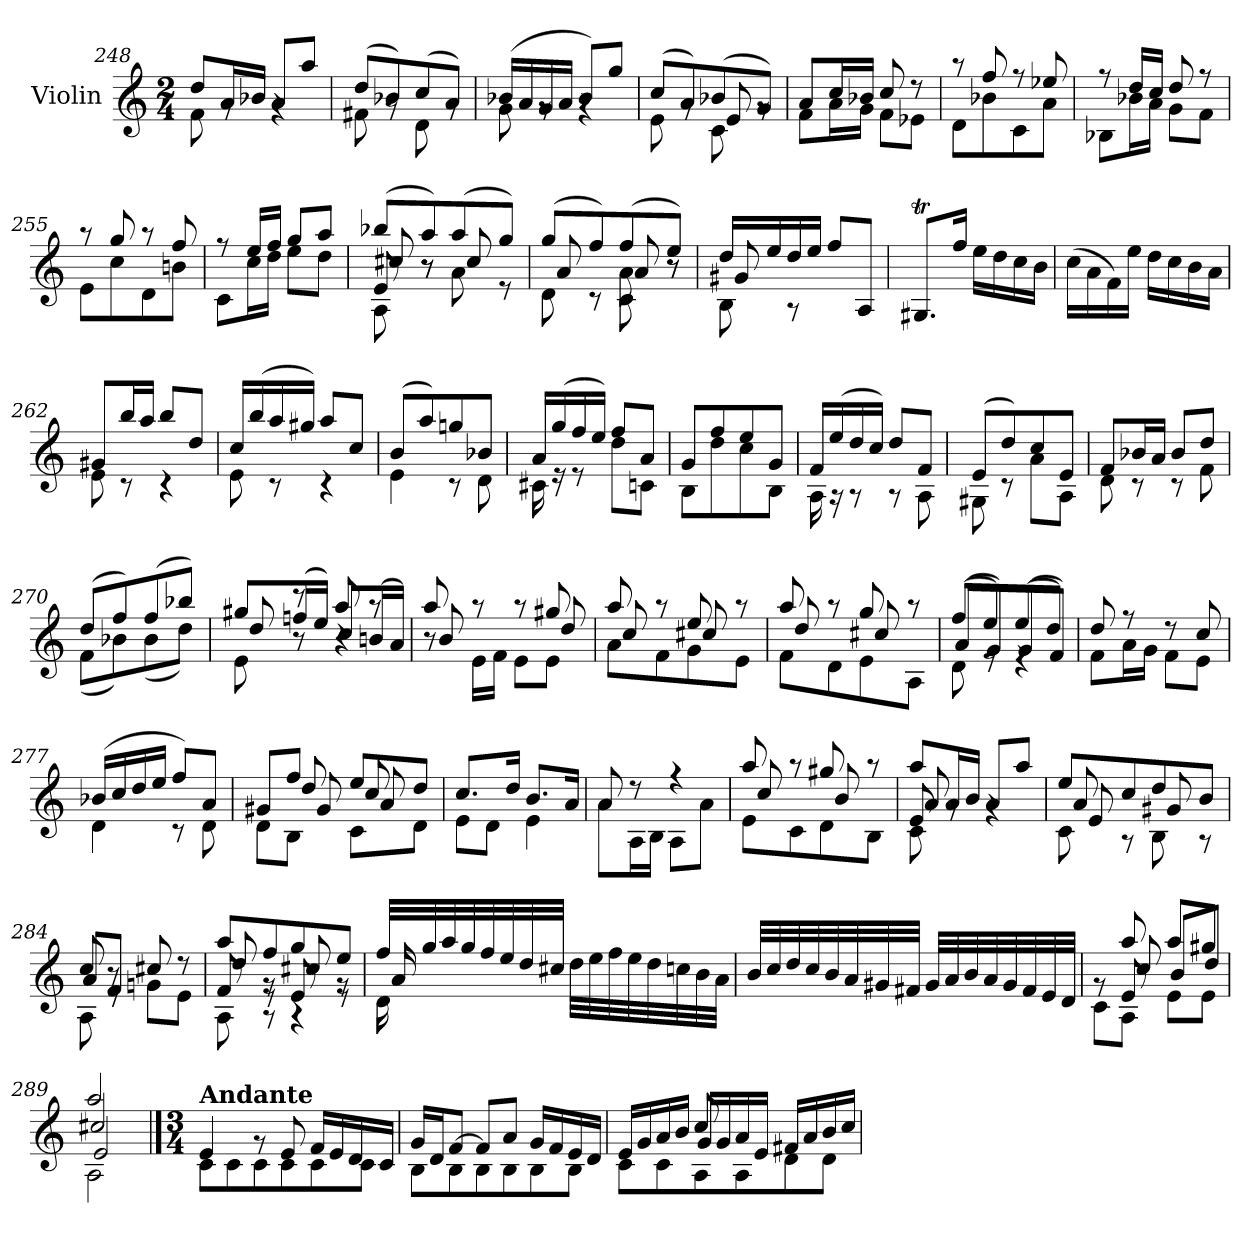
**kern
*part1
*staff1
*I"Violin
*I'Vln.
*clefG2
*k[]
*M2/4
=248
*^
8dd/L	8f\
16a/L	8rg
16b-X/JJ	.
8a/L	4rg
8aa/J	.
=249	=249
(>8dd/L	8f#X\
8b-X/)	8rg
(>8cc/	8d\
8a/J)	8rg
=250	=250
(>16b-X/LL	8g\
16a/	.
16g/	8rg
16a/JJ	.
8b-/L)	4rg
8gg/J	.
=251	=251
*	*^
(>8cc/L	8e\	4ryy
8a/)	8rg	.
(>8b-X/	8c\	8e/
8g/J)	8rg	8ryy
*	*v	*v
=252	=252
8a/L	8f\L
16cc/L	16a\L
16b-X/JJ	16g\JJ
8cc/	8f\L
8r	8e-X\J
=253	=253
8r	8d\L
8ff/	8b-X\
8r	8c\
8ee-X/	8a\J
!!LO:LB:g=z	!!
=254	=254
8r	8B-X\L
16dd/LL	16b-X\L
16cc/JJ	16a\JJ
8dd/	8g\L
8r	8f\J
=255	=255
8r	8e\L
8gg/	8cc\
8r	8d\
8ff/	8bn\J
=256	=256
8r	8c\L
16ee/LL	16cc\L
16ff/JJ	16dd\JJ
8gg/L	8ee\L
8aa/J	8dd\J
=257	=257
*^	*^
(>8bb-X/L	8A\	8cc#X/	8e/
8aa/)	8r	8ryy	8r
(>8aa/	8a\	8cc#/	4ryy
8gg/J)	8r	8ryy	.
=258	=258	=258	=258
(>8gg/L	8d\	8a/	4ryy
8ff/)	8r	8ryy	.
(>8ff/	8c\	8a/	8a\
8ee/J)	8r	8ryy	8r
*	*	*v	*v
=259	=259	=259
16dd/LL	8B\	8g#X/
16ee/	.	.
16dd/	8r	8ryy
16ee/JJ	.	.
8ff/L	4ryy	4ryy
8A/J	.	.
*v	*v	*v
=260
8.G#Xt/L
16ff/Jk
16ee\LL
16dd\
16cc\
16b\JJ
!!LO:LB:g=z
=261
(>16cc\LL
16a\
16f\)
16ee\JJ
16dd\LL
16cc\
16b\
16a\JJ
=262
*^
8g#X/L	8e\
16bb/L	8r
16aa/JJ	.
8bb/L	4r
8dd/J	.
=263	=263
16cc/LL	8e\
(>16bb/	.
16aa/	8r
16gg#X/JJ)	.
8aa/L	4r
8cc/J	.
=264	=264
(>8b/L	4e\
8aa/)	.
8ggn/	8r
8b-X/J	8d\
=265	=265
16a/LL	16c#X\
(>16gg/	16r
16ff/	8r
16ee/JJ)	.
8ff/L	8dd\L
8a/J	8cn\J
=266	=266
8g/L	8B\L
8ff/	8dd\
8ee/	8cc\
8g/J	8B\J
=267	=267
16f/LL	16A\
(>16ee/	16r
16dd/	8r
16cc/JJ)	.
8dd/L	8r
8f/J	8A\
=268	=268
(>8e/L	8G#X\
8dd/)	8r
8cc/	8a\L
8e/J	8A\J
!!LO:LB:g=z	!!
=269	=269
8f/L	8d\
16b-X/L	8r
16a/JJ	.
8b-/L	8r
8dd/J	8f\
=270	=270
(>8dd/L	(<8f\L
8ff/)	8b-X\)
(>8ff/	(<8b-\
8bb-X/J)	8dd\J)
=271	=271
*	*^
8gg#X/L	8e\	8dd/
(>16ffn/L	8r	8rccc
16ee/JJ)	.	.
8aa/	4r	8cc/L
8raa	.	(<16bn/L
.	.	16a/JJ)
=272	=272	=272
8aa/	8r	8b/
8r	16e\LL	8ryy
.	16f\JJ	.
8r	8e\L	8ryy
8gg#X/	8e\J	8dd/
=273	=273	=273
8aa/	8a\L	8cc/
8r	8f\	8ryy
8ee/	8g\	8cc#X/
8r	8e\J	8ryy
=274	=274	=274
8aa/	8f\L	8dd/
8r	8d\	8ryy
8gg/	8e\	8cc#X/
8r	8A\J	8ryy
=275	=275	=275
(>8ff/L	8d\	(<8a/L
8ee/)	8re	8g/)
(>8ee/	4re	(<8g/
8dd/J)	.	8f/J)
*	*v	*v
=276	=276
8dd/	8f\L
8r	16a\L
.	16g\JJ
8r	8f\L
8cc/	8e\J
!!LO:LB:g=z	!!
=277	=277
(>16b-X/LL	4d\
16cc/	.
16dd/	.
16ee/JJ	.
8ff/L)	8r
8a/J	8d\
=278	=278
*^	*^
8g#X/L	8d\L	8ryy	8ryy
8ff/J	8B\J	8dd/	8g#/
8ee/L	8c\L	8cc/	8a/
8dd/J	8d\J	8ryy	8ryy
*	*v	*v	*v
=279	=279
8.cc/L	8e\L
.	8d\J
16dd/Jk	.
8.b/L	4e\
16a/Jk	.
=280	=280
8a/	8a\L
8r	16A\L
.	16B\JJ
4r	8A\L
.	8a\J
=281	=281
*	*^
8aa/	8e\L	8cc/
8r	8c\	8ryy
8gg#X/	8d\	8b/
8r	8B\J	8ryy
=282	=282	=282
*	*	*^
8aa/L	8c\	8a/	8e/
16a/L	8rg	8rgyy	8ryy
16b/JJ	.	.	.
8a/L	4rg	4ryy	4ryy
8aa/J	.	.	.
=283	=283	=283	=283
8ee/L	8c\	8a/	8e/
8cc/	8r	8ryy	8ryy
8dd/	8B\	8g#X/	4ryy
8b/J	8r	8ryy	.
*	*	*v	*v
=284	=284	=284
8cc/	8A\	8a/L
8r	8re	8f/J
8cc#X/	8gn\L	4ryy
8r	8e\J	.
!!LO:LB:g=z	!!	!!
=285	=285	=285
*	*	*^
8aa/L	8A\	8dd/	8f/
8ff/	8rA	8re	8rg
8gg/	4rA	8cc#X/	8e/
8ee/J	.	8re	8rg
*	*	*v	*v
=286	=286	=286
32ff/LLL	16d\	16a/
32gg/	.	.
32aa/	16ryy	16ryy
32gg/	.	.
32ff/	8ryy	8ryy
32ee/	.	.
32dd/	.	.
32cc#X/JJJ	.	.
32dd\LLL	4ryy	4ryy
32ee\	.	.
32ff\	.	.
32ee\	.	.
32dd\	.	.
32ccn\	.	.
32b\	.	.
32a\JJJ	.	.
*v	*v	*v
=287
32b/LLL
32cc/
32dd/
32cc/
32b/
32a/
32g#X/
32f#X/JJJ
32g#/LLL
32a/
32b/
32a/
32g#/
32f#/
32e/
32d/JJJ
=288
*MM40
*^
*	*^
*	*	*^
8rg	8c\L	8ryy	8ryy
8aa/	8A\J	8cc/	8e/
8aa/L	8e\L	8b/L	4ryy
8gg#X/J	8e\J	8dd/J	.
=289	=289	=289	=289
2aa/	2A\	2cc#X/	2e/
*v	*v	*v	*v
!!LO:PB:g=z
==1
*M3/4
*^
*	*^
*	*	*^
!LO:TX:a:B:t=Andante	!	!	!
*	*v	*v	*v
4e/	8c\L
.	8c\
8rg	8c\
8e/	8c\
16f/LL	8c\
16e/	.
16d/	8c\J
16c/JJ	.
=2	=2
16g/LL	8B\L
16d/J	.
[8f/J	8B\
8f/L]	8B\
8a/J	8B\
16g/LL	8B\
16f/	.
16e/	8B\J
16d/JJ	.
=3	=3
*	*^
16e/LL	8c\L	4ryy
16g/	.	.
16a/	8c\	.
16b/JJ	.	.
8cc/	8A\	16g/LL
.	.	16g/
8ryy	8A\	16a/
.	.	16e/JJ
4ryy	8d\	16f#X/LL
.	.	16a/
.	8d\J	16b/
.	.	16cc/JJ
*v	*v	*v
=
*-
